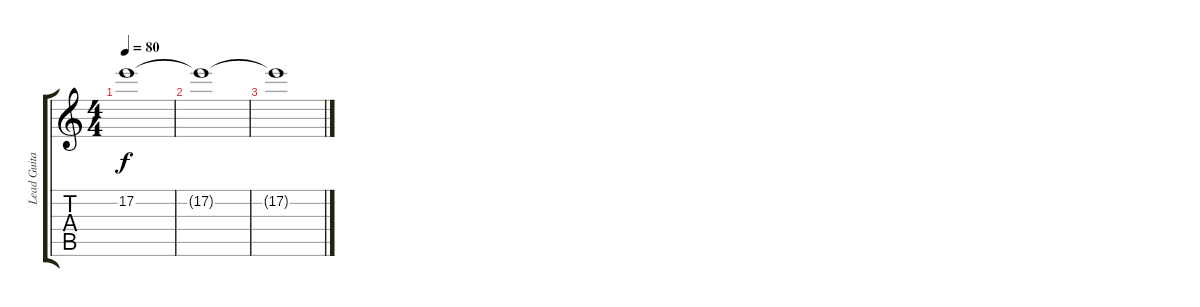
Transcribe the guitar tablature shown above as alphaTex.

\track ("Lead Guitar" "Lead Guita") {instrument overdrivenguitar}
\staff {score tabs}
\tuning (E4 B3 G3 D3 A2 E2) {hide}
\ts (4 4)
\tempo 80
\clef g2
\ks c
17.2{t}.1{dy f} |
17.2{t}.1 |
17.2{t}.1
